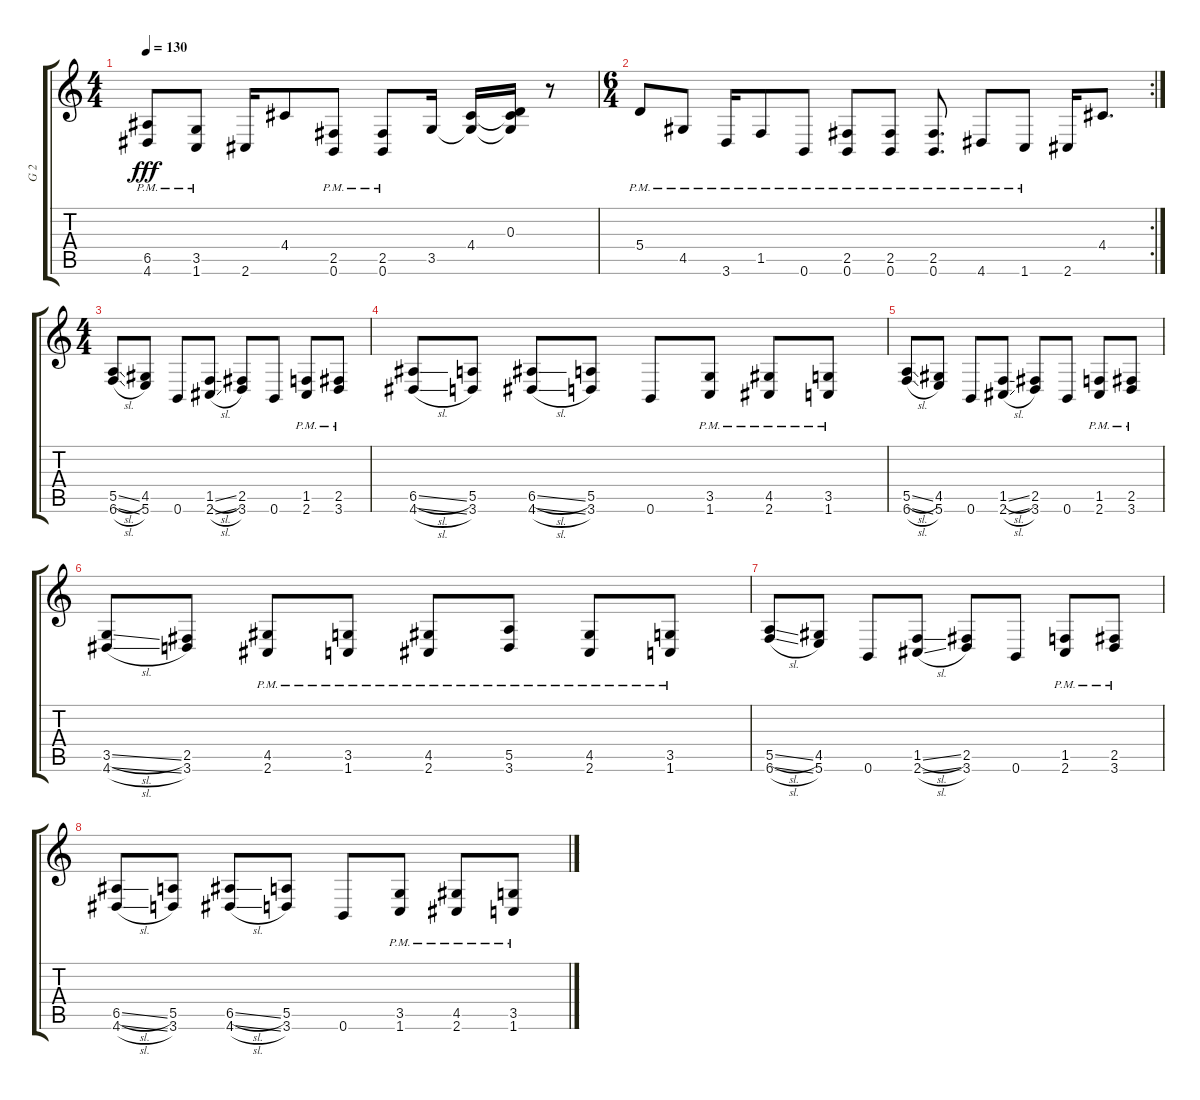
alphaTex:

\track ("G 2" "G 2") {instrument distortionguitar}
\staff {score tabs}
\tuning (B3 Gb3 D3 A2 E2 B1) {hide}
\ts (4 4)
\tempo 130
\clef g2
\ks c
(6.5{pm} 4.6{pm}).8{dy fff} (3.5{pm} 1.6{pm}).8 2.6.16 4.4.8 (2.5{pm} 0.6{pm}).8 (2.5{pm} 0.6{pm}).8 3.5.16 (4.4 3.5{t}).16 (0.3 4.4{t} 3.5{t}).16 r.8 |
\rc 2
\ts (6 4)
5.4{pm}.8 4.5{pm}.8 3.6{pm}.16 1.5{pm}.8 0.6{pm}.8 (2.5{pm} 0.6{pm}).8 (2.5{pm} 0.6{pm}).8 (2.5{pm} 0.6{pm}).8{d} 4.6{pm}.8 1.6{pm}.8 2.6.16 4.4.8{d} |
\ts (4 4)
(5.5{sl} 6.6{sl}).8 (4.5 5.6).8 0.6.8 (1.5{sl} 2.6{sl}).8 (2.5 3.6).8 0.6.8 (1.5{pm} 2.6{pm}).8 (2.5{pm} 3.6{pm}).8 |
(6.5{sl} 4.6{sl}).8 (5.5 3.6).8 (6.5{sl} 4.6{sl}).8 (5.5 3.6).8 0.6.8 (3.5{pm} 1.6{pm}).8 (4.5{pm} 2.6{pm}).8 (3.5{pm} 1.6{pm}).8 |
(5.5{sl} 6.6{sl}).8 (4.5 5.6).8 0.6.8 (1.5{sl} 2.6{sl}).8 (2.5 3.6).8 0.6.8 (1.5{pm} 2.6{pm}).8 (2.5{pm} 3.6{pm}).8 |
(3.5{sl} 4.6{sl}).8 (2.5 3.6).8 (4.5{pm} 2.6{pm}).8 (3.5{pm} 1.6{pm}).8 (4.5{pm} 2.6{pm}).8 (5.5{pm} 3.6{pm}).8 (4.5{pm} 2.6{pm}).8 (3.5{pm} 1.6{pm}).8 |
(5.5{sl} 6.6{sl}).8 (4.5 5.6).8 0.6.8 (1.5{sl} 2.6{sl}).8 (2.5 3.6).8 0.6.8 (1.5{pm} 2.6{pm}).8 (2.5{pm} 3.6{pm}).8 |
(6.5{sl} 4.6{sl}).8 (5.5 3.6).8 (6.5{sl} 4.6{sl}).8 (5.5 3.6).8 0.6.8 (3.5{pm} 1.6{pm}).8 (4.5{pm} 2.6{pm}).8 (3.5{pm} 1.6{pm}).8
